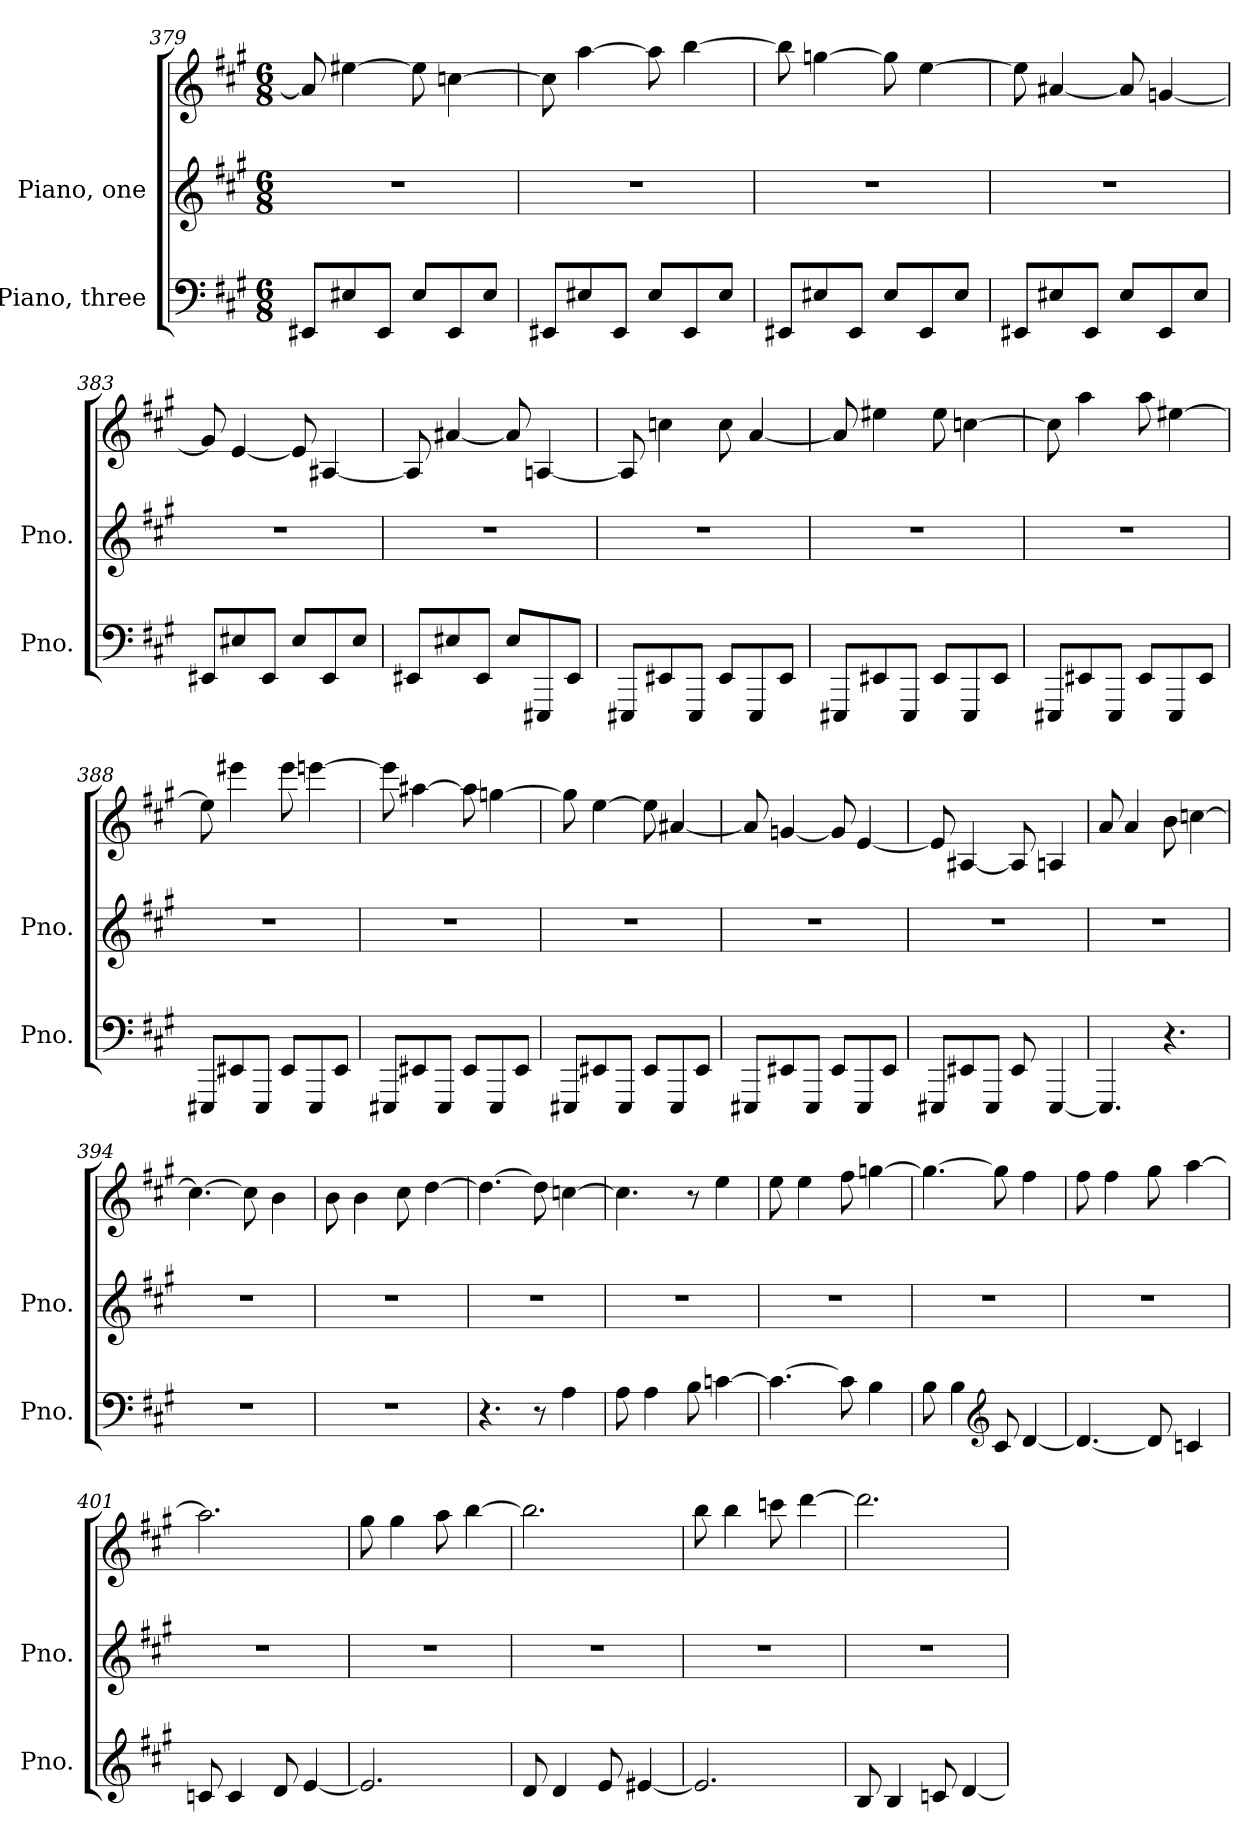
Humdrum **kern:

**kern	**kern	**kern
*part2	*part1	*part1
*staff3	*staff2	*staff1
*I"Piano, three	*I"Piano, one	*
*I'Pno.	*I'Pno.	*
!!LO:LB:g=z
*clefF4	*clefG2	*clefG2
*k[f#c#g#]	*k[f#c#g#]	*k[f#c#g#]
*M6/8	*M6/8	*M6/8
=379	=379	=379
8EE#X/L	2.r	8a/]
8E#X/	.	[4ee#X\
8EE#/J	.	.
8E#/L	.	8ee#\]
8EE#/	.	[4ccn\
8E#/J	.	.
=380	=380	=380
8EE#X/L	2.r	8cc\]
8E#X/	.	[4aa\
8EE#/J	.	.
8E#/L	.	8aa\]
8EE#/	.	[4bb\
8E#/J	.	.
=381	=381	=381
8EE#X/L	2.r	8bb\]
8E#X/	.	[4ggn\
8EE#/J	.	.
8E#/L	.	8gg\]
8EE#/	.	[4ee\
8E#/J	.	.
=382	=382	=382
8EE#X/L	2.r	8ee\]
8E#X/	.	[4a#X/
8EE#/J	.	.
8E#/L	.	8a#/]
8EE#/	.	[4gn/
8E#/J	.	.
!!LO:LB:g=z
=383	=383	=383
8EE#X/L	2.r	8g/]
8E#X/	.	[4e/
8EE#/J	.	.
8E#/L	.	8e/]
8EE#/	.	[4A#X/
8E#/J	.	.
=384	=384	=384
8EE#X/L	2.r	8A#/]
8E#X/	.	[4a#X/
8EE#/J	.	.
8E#/L	.	8a#/]
8EEE#X/	.	[4An/
8EE#/J	.	.
=385	=385	=385
8EEE#X/L	2.r	8A/]
8EE#X/	.	4ccn\
8EEE#/J	.	.
8EE#/L	.	8cc\
8EEE#/	.	[4a/
8EE#/J	.	.
=386	=386	=386
8EEE#X/L	2.r	8a/]
8EE#X/	.	4ee#X\
8EEE#/J	.	.
8EE#/L	.	8ee#\
8EEE#/	.	[4ccn\
8EE#/J	.	.
!!LO:LB:g=z
=387	=387	=387
8EEE#X/L	2.r	8cc\]
8EE#X/	.	4aa\
8EEE#/J	.	.
8EE#/L	.	8aa\
8EEE#/	.	[4ee#X\
8EE#/J	.	.
=388	=388	=388
8EEE#X/L	2.r	8ee#\]
8EE#X/	.	4eee#X\
8EEE#/J	.	.
8EE#/L	.	8eee#\
8EEE#/	.	[4eeen\
8EE#/J	.	.
=389	=389	=389
8EEE#X/L	2.r	8eee\]
8EE#X/	.	[4aa#X\
8EEE#/J	.	.
8EE#/L	.	8aa#\]
8EEE#/	.	[4ggn\
8EE#/J	.	.
=390	=390	=390
8EEE#X/L	2.r	8gg\]
8EE#X/	.	[4ee\
8EEE#/J	.	.
8EE#/L	.	8ee\]
8EEE#/	.	[4a#X/
8EE#/J	.	.
!!LO:PB:g=z
=391	=391	=391
8EEE#X/L	2.r	8a#/]
8EE#X/	.	[4gn/
8EEE#/J	.	.
8EE#/L	.	8g/]
8EEE#/	.	[4e/
8EE#/J	.	.
=392	=392	=392
8EEE#X/L	2.r	8e/]
8EE#X/	.	[4A#X/
8EEE#/J	.	.
8EE#/	.	8A#/]
[4EEE#/	.	4An/
=393	=393	=393
4.EEE#/]	2.r	8a/
.	.	4a/
4.r	.	8b\
.	.	[4ccn\
=394	=394	=394
2.r	2.r	4.cc\_
.	.	8cc\]
.	.	4b\
=395	=395	=395
2.r	2.r	8b\
.	.	4b\
.	.	8cc#\
.	.	[4dd\
=396	=396	=396
4.r	2.r	4.dd\_
8r	.	8dd\]
4A\	.	[4ccn\
!!LO:LB:g=z
=397	=397	=397
8A\	2.r	4.cc\]
4A\	.	.
8B\	.	8r
[4cn\	.	4ee\
=398	=398	=398
4.c\_	2.r	8ee\
.	.	4ee\
8c\]	.	8ff#\
4B\	.	[4ggn\
=399	=399	=399
8B\	2.r	4.gg\_
4B\	.	.
*clefG2	*	*
8c#/	.	8gg\]
[4d/	.	4ff#\
=400	=400	=400
4.d/_	2.r	8ff#\
.	.	4ff#\
8d/]	.	8gg#\
4cn/	.	[4aa\
=401	=401	=401
8cn/	2.r	2.aa\]
4c/	.	.
8d/	.	.
[4e/	.	.
=402	=402	=402
2.e/]	2.r	8gg#\
.	.	4gg#\
.	.	8aa\
.	.	[4bb\
!!LO:LB:g=z
=403	=403	=403
8d/	2.r	2.bb\]
4d/	.	.
8e/	.	.
[4e#X/	.	.
=404	=404	=404
2.e#/]	2.r	8bb\
.	.	4bb\
.	.	8cccn\
.	.	[4ddd\
=405	=405	=405
8B/	2.r	2.ddd\]
4B/	.	.
8cn/	.	.
[4d/	.	.
=	=	=
*-	*-	*-
